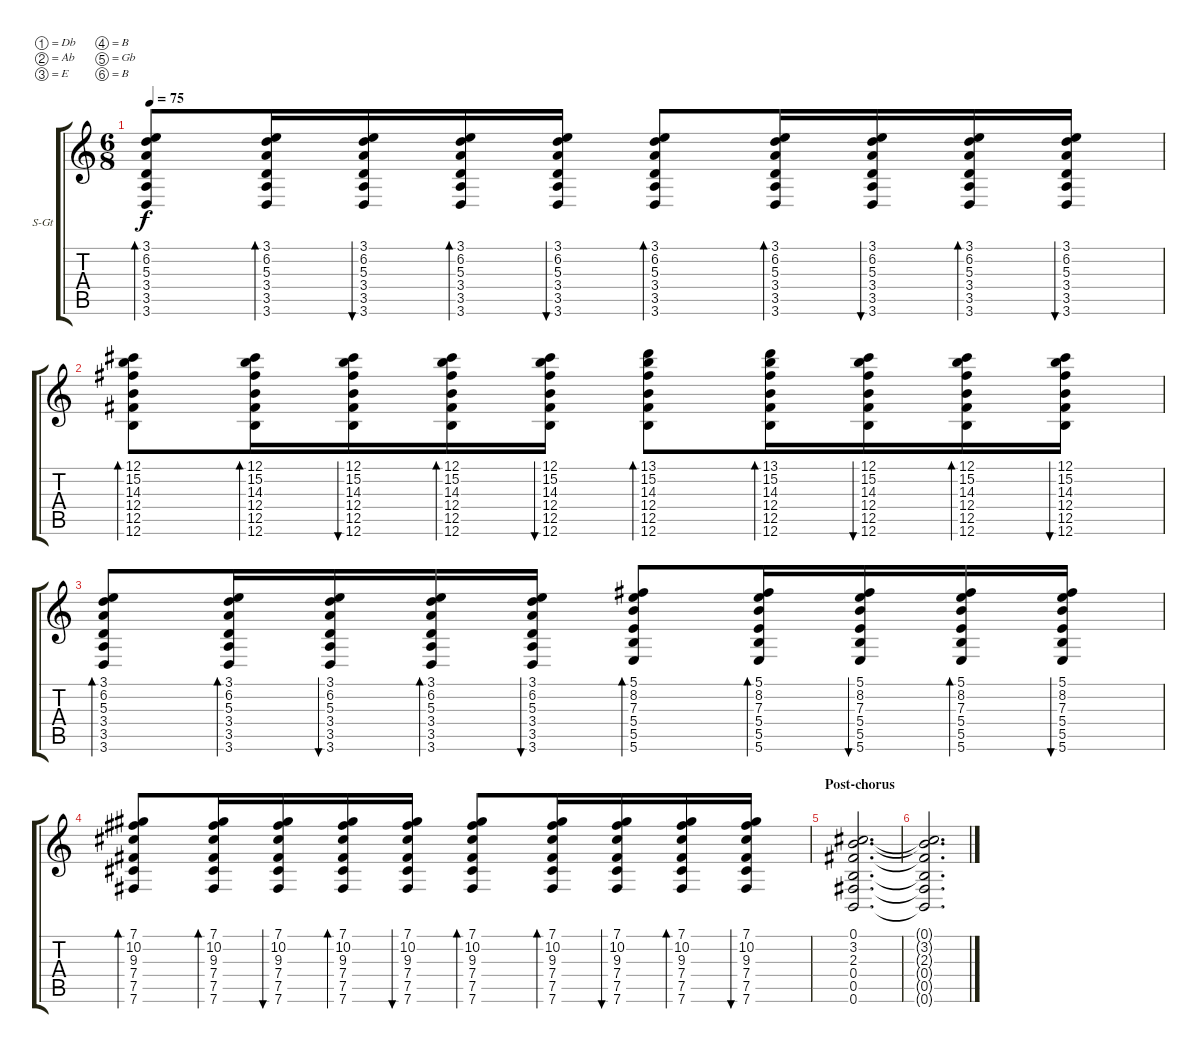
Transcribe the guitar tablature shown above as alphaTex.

\defaultSystemsLayout 4
\bracketExtendMode groupsimilarinstruments
\firstSystemTrackNameOrientation horizontal
\otherSystemsTrackNameOrientation horizontal
\track ("Кондрат" "S-Gt") {instrument acousticguitarsteel}
\staff {score tabs}
\tuning (Db4 Ab3 E3 B2 Gb2 B1)
\ts (6 8)
\tempo 75
\clef g2
\ks c
(3.6 3.5 3.4 5.3 6.2 3.1).8{bd 30 dy f} (3.6 3.5 3.4 5.3 6.2 3.1).16{bd 30} (3.6 3.5 3.4 5.3 6.2 3.1).16{bu 30} (3.6 3.5 3.4 5.3 6.2 3.1).16{bd 30} (3.6 3.5 3.4 5.3 6.2 3.1).16{bu 30} (3.6 3.5 3.4 5.3 6.2 3.1).8{bd 30} (3.6 3.5 3.4 5.3 6.2 3.1).16{bd 30} (3.6 3.5 3.4 5.3 6.2 3.1).16{bu 30} (3.6 3.5 3.4 5.3 6.2 3.1).16{bd 30} (3.6 3.5 3.4 5.3 6.2 3.1).16{bu 30} |
(12.6 12.5 12.4 14.3 15.2 12.1).8{bd 30} (12.6 12.5 12.4 14.3 15.2 12.1).16{bd 30} (12.6 12.5 12.4 14.3 15.2 12.1).16{bu 30} (12.6 12.5 12.4 14.3 15.2 12.1).16{bd 30} (12.6 12.5 12.4 14.3 15.2 12.1).16{bu 30} (12.6 12.5 12.4 14.3 15.2 13.1).8{bd 30} (12.6 12.5 12.4 14.3 15.2 13.1).16{bd 30} (12.6 12.5 12.4 14.3 15.2 12.1).16{bu 30} (12.6 12.5 12.4 14.3 15.2 12.1).16{bd 30} (12.6 12.5 12.4 14.3 15.2 12.1).16{bu 30} |
(3.6 3.5 3.4 5.3 6.2 3.1).8{bd 30} (3.6 3.5 3.4 5.3 6.2 3.1).16{bd 30} (3.6 3.5 3.4 5.3 6.2 3.1).16{bu 30} (3.6 3.5 3.4 5.3 6.2 3.1).16{bd 30} (3.6 3.5 3.4 5.3 6.2 3.1).16{bu 30} (5.6 5.5 5.4 7.3 8.2 5.1).8{bd 30} (5.6 5.5 5.4 7.3 8.2 5.1).16{bd 30} (5.6 5.5 5.4 7.3 8.2 5.1).16{bu 30} (5.6 5.5 5.4 7.3 8.2 5.1).16{bd 30} (5.6 5.5 5.4 7.3 8.2 5.1).16{bu 30} |
(7.6 7.5 7.4 9.3 10.2 7.1).8{bd 30} (7.6 7.5 7.4 9.3 10.2 7.1).16{bd 30} (7.6 7.5 7.4 9.3 10.2 7.1).16{bu 30} (7.6 7.5 7.4 9.3 10.2 7.1).16{bd 30} (7.6 7.5 7.4 9.3 10.2 7.1).16{bu 30} (7.6 7.5 7.4 9.3 10.2 7.1).8{bd 30} (7.6 7.5 7.4 9.3 10.2 7.1).16{bd 30} (7.6 7.5 7.4 9.3 10.2 7.1).16{bu 30} (7.6 7.5 7.4 9.3 10.2 7.1).16{bd 30} (7.6 7.5 7.4 9.3 10.2 7.1).16{bu 30} |
\section ("" "Post-chorus")
(0.6 0.5 0.4 2.3 3.2 0.1).2{d} |
(0.6{t} 0.5{t} 0.4{t} 2.3{t} 3.2{t} 0.1{t}).2{d}
